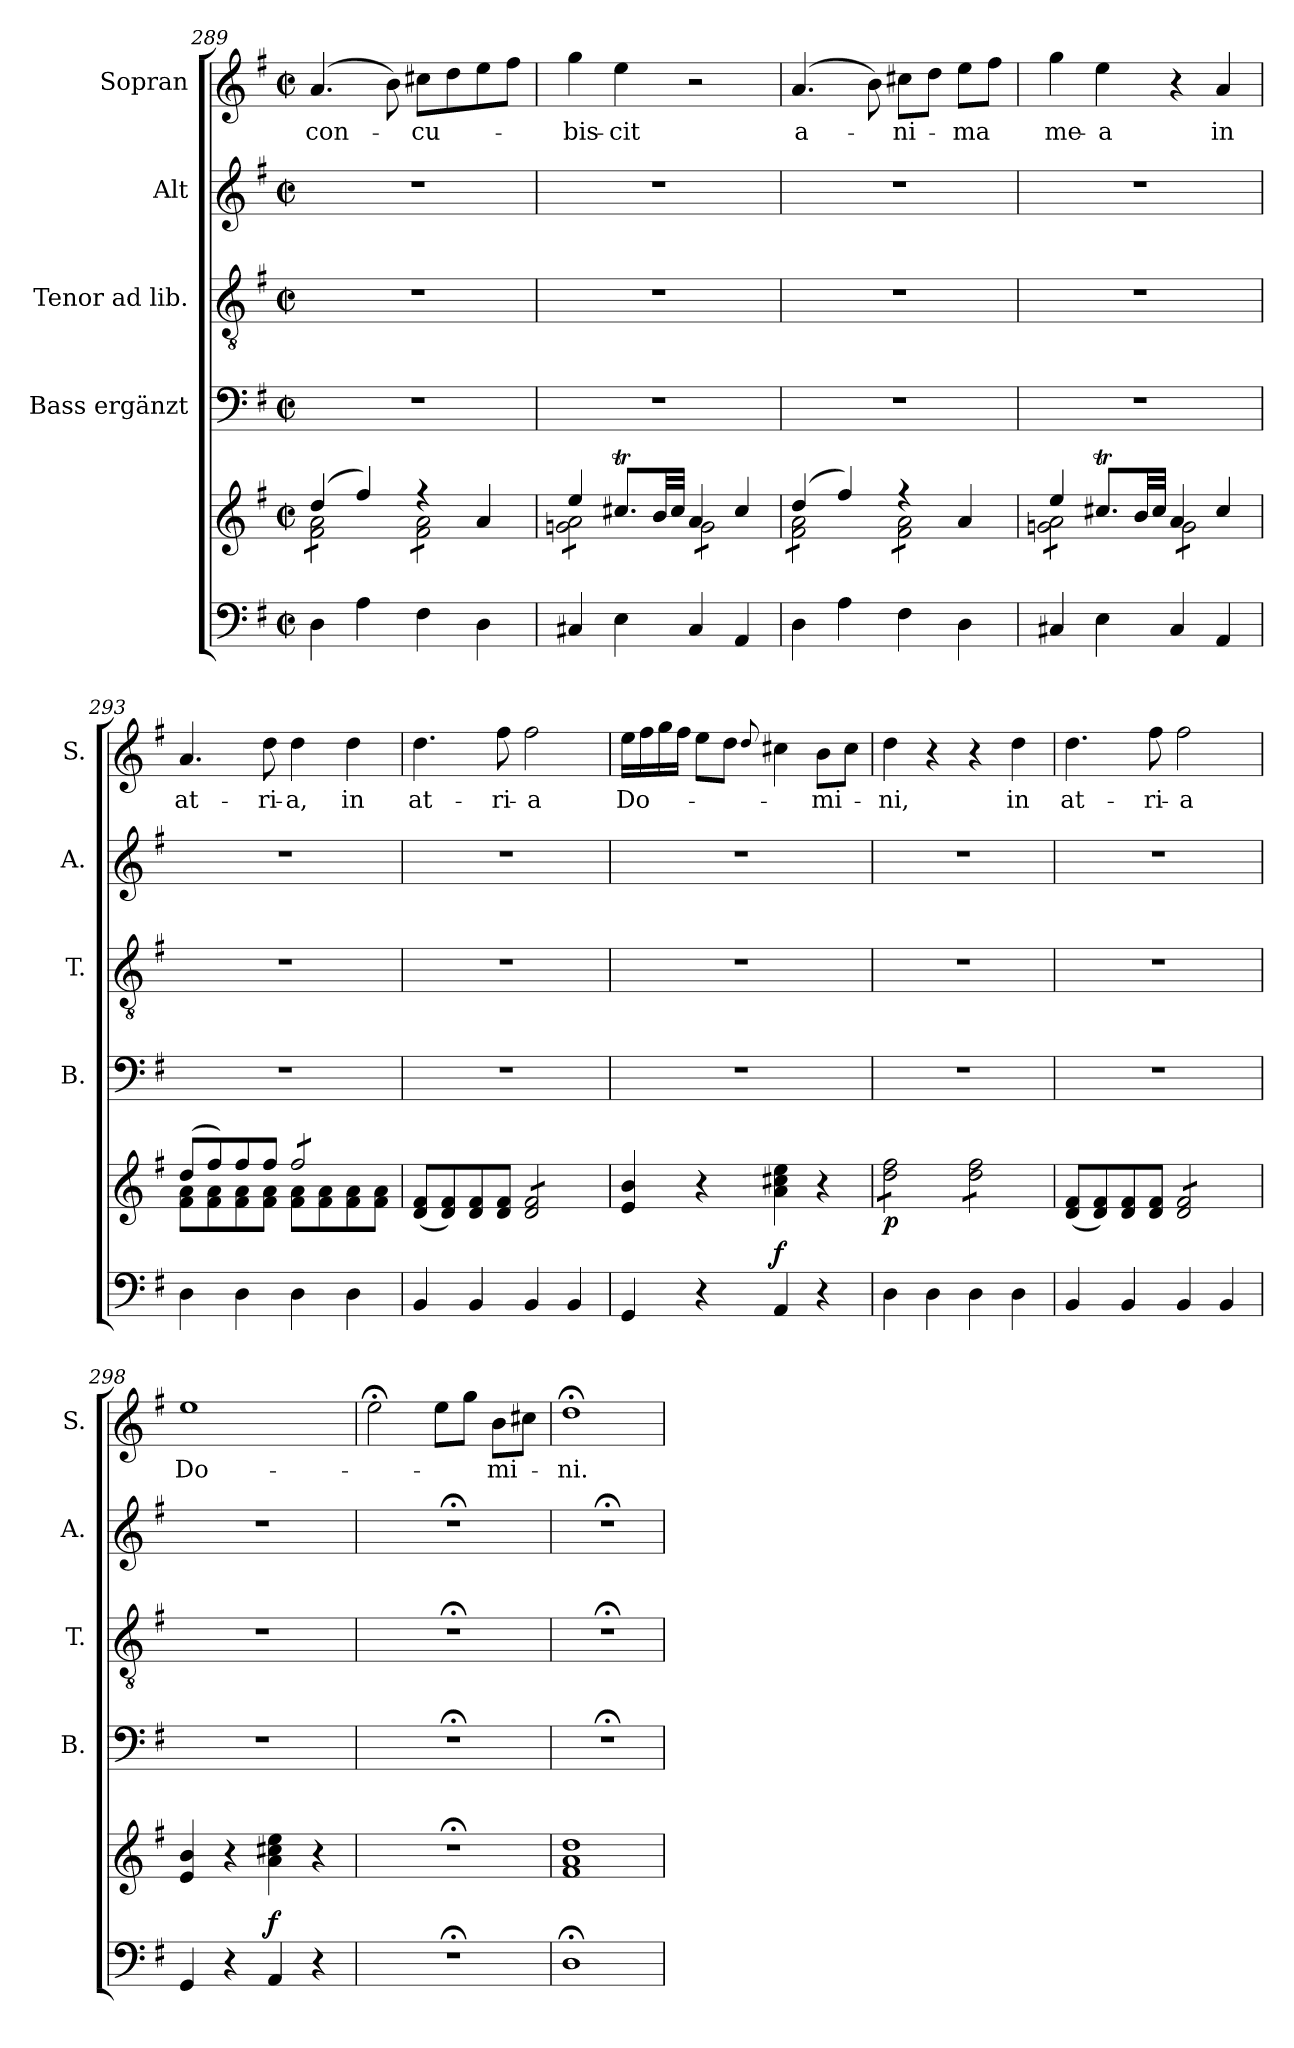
**kern	**kern	**dynam	**kern	**kern	**kern	**kern	**text
*part5	*part5	*part5	*part4	*part3	*part2	*part1	*part1
*staff6	*staff5	*staff5/6	*staff4	*staff3	*staff2	*staff1	*staff1
*	*	*	*I"Bass ergänzt	*I"Tenor ad lib.	*I"Alt	*I"Sopran	*
*	*	*	*I'B.	*I'T.	*I'A.	*I'S.	*
*clefF4	*clefG2	*	*clefF4	*clefGv2	*clefG2	*clefG2	*
*k[f#]	*k[f#]	*	*k[f#]	*k[f#]	*k[f#]	*k[f#]	*
*G:	*G:	*	*G:	*G:	*G:	*G:	*
*M2/2	*M2/2	*	*M2/2	*M2/2	*M2/2	*M2/2	*
*met(c|)	*met(c|)	*	*met(c|)	*met(c|)	*met(c|)	*met(c|)	*
=289	=289	=289	=289	=289	=289	=289	=289
*	*^	*	*	*	*	*	*
!	!	!	!	!	!	!	!	!LO:LY:b
*	*tremolo	*	*	*	*	*	*	*
4D\	(4dd/	8f#\ 8a\L	.	1r	1r	1r	(4.a/	con-
.	.	8f#\ 8a\	.	.	.	.	.	.
4A\	4ff#/)	8f#\ 8a\	.	.	.	.	.	.
.	.	8f#\ 8a\J	.	.	.	.	8b\)	.
!	!	!	!	!	!	!	!	!LO:LY:b
4F#\	4rff	8f#\ 8a\L	.	.	.	.	8cc#X\L	-cu-
.	.	8f#\ 8a\	.	.	.	.	8dd\	.
4D\	4a/	8f#\ 8a\	.	.	.	.	8ee\	.
.	.	8f#\ 8a\J	.	.	.	.	8ff#\J	.
!!LO:LB:g=z
=290	=290	=290	=290	=290	=290	=290	=290	=290
!	!	!	!	!	!	!	!	!LO:LY:b
4C#X/	4ee/	8gn\ 8a\L	.	1r	1r	1r	4gg\	-bis-
.	.	8gn\ 8a\	.	.	.	.	.	.
!	!	!	!	!	!	!	!	!LO:LY:b
4E\	8.cc#Xt/L	8gn\ 8a\	.	.	.	.	4ee\	-cit
.	.	8gn\ 8a\J	.	.	.	.	.	.
*	*Xtremolo	*	*	*	*	*	*	*
.	32b/LL	.	.	.	.	.	.	.
.	32cc#/JJJ	.	.	.	.	.	.	.
*	*tremolo	*	*	*	*	*	*	*
4C#/	4a/	8g\L	.	.	.	.	2r	.
.	.	8g\	.	.	.	.	.	.
4AA/	4cc#/	8g\	.	.	.	.	.	.
.	.	8g\J	.	.	.	.	.	.
=291	=291	=291	=291	=291	=291	=291	=291	=291
!	!	!	!	!	!	!	!	!LO:LY:b
4D\	(4dd/	8f#\ 8a\L	.	1r	1r	1r	(4.a/	a-
.	.	8f#\ 8a\	.	.	.	.	.	.
4A\	4ff#/)	8f#\ 8a\	.	.	.	.	.	.
.	.	8f#\ 8a\J	.	.	.	.	8b\)	.
!	!	!	!	!	!	!	!	!LO:LY:b
4F#\	4rff	8f#\ 8a\L	.	.	.	.	8cc#X\L	-ni-
.	.	8f#\ 8a\	.	.	.	.	8dd\J	.
!	!	!	!	!	!	!	!	!LO:LY:b
4D\	4a/	8f#\ 8a\	.	.	.	.	8ee\L	-ma
.	.	8f#\ 8a\J	.	.	.	.	8ff#\J	.
=292	=292	=292	=292	=292	=292	=292	=292	=292
!	!	!	!	!	!	!	!	!LO:LY:b
4C#X/	4ee/	8gn\ 8a\L	.	1r	1r	1r	4gg\	me-
.	.	8gn\ 8a\	.	.	.	.	.	.
!	!	!	!	!	!	!	!	!LO:LY:b
4E\	8.cc#Xt/L	8gn\ 8a\	.	.	.	.	4ee\	-a
.	.	8gn\ 8a\J	.	.	.	.	.	.
*	*Xtremolo	*	*	*	*	*	*	*
.	32b/LL	.	.	.	.	.	.	.
.	32cc#/JJJ	.	.	.	.	.	.	.
*	*tremolo	*	*	*	*	*	*	*
4C#/	4a/	8g\L	.	.	.	.	4r	.
.	.	8g\	.	.	.	.	.	.
!	!	!	!	!	!	!	!	!LO:LY:b
4AA/	4cc#/	8g\	.	.	.	.	4a/	in
.	.	8g\J	.	.	.	.	.	.
=293	=293	=293	=293	=293	=293	=293	=293	=293
!	!	!	!	!	!	!	!	!LO:LY:b
4D\	(>8dd/L	8f#\ 8a\L	.	1r	1r	1r	4.a/	at-
.	8ff#/)	8f#\ 8a\	.	.	.	.	.	.
4D\	8ff#/	8f#\ 8a\	.	.	.	.	.	.
!	!	!	!	!	!	!	!	!LO:LY:b
.	8ff#/J	8f#\ 8a\J	.	.	.	.	8dd\	-ri-
!	!	!	!	!	!	!	!	!LO:LY:b
4D\	8ff#/L	8f#\ 8a\L	.	.	.	.	4dd\	-a,
.	8ff#/	8f#\ 8a\	.	.	.	.	.	.
!	!	!	!	!	!	!	!	!LO:LY:b
4D\	8ff#/	8f#\ 8a\	.	.	.	.	4dd\	in
.	8ff#/J	8f#\ 8a\J	.	.	.	.	.	.
*	*Xtremolo	*	*	*	*	*	*	*
*	*v	*v	*	*	*	*	*	*
!!LO:PB:g=z
=294	=294	=294	=294	=294	=294	=294	=294
!	!	!	!	!	!	!	!LO:LY:b
4BB/	(<8d/ 8f#/L	.	1r	1r	1r	4.dd\	at-
.	8d/ 8f#/)	.	.	.	.	.	.
4BB/	8d/ 8f#/	.	.	.	.	.	.
!	!	!	!	!	!	!	!LO:LY:b
.	8d/ 8f#/J	.	.	.	.	8ff#\	-ri-
!	!	!	!	!	!	!	!LO:LY:b
*	*tremolo	*	*	*	*	*	*
4BB/	8d/ 8f#/L	.	.	.	.	2ff#\	-a
.	8d/ 8f#/	.	.	.	.	.	.
4BB/	8d/ 8f#/	.	.	.	.	.	.
.	8d/ 8f#/J	.	.	.	.	.	.
*	*Xtremolo	*	*	*	*	*	*
=295	=295	=295	=295	=295	=295	=295	=295
!	!	!	!	!	!	!	!LO:LY:b
4GG/	4e/ 4b/	.	1r	1r	1r	16ee\LL	Do-
.	.	.	.	.	.	16ff#\	.
.	.	.	.	.	.	16gg\	.
.	.	.	.	.	.	16ff#\JJ	.
4r	4r	.	.	.	.	8ee\L	.
.	.	.	.	.	.	8dd\J	.
.	.	.	.	.	.	8qqdd/	.
!	!	!LO:DY:a=2	!	!	!	!	!
4AA/	4a\ 4cc#X\ 4ee\	f	.	.	.	4cc#X\	.
!	!	!	!	!	!	!	!LO:LY:b
4r	4r	.	.	.	.	8b\L	-mi-
.	.	.	.	.	.	8cc#\J	.
=296	=296	=296	=296	=296	=296	=296	=296
!	!	!LO:DY:b	!	!	!	!	!LO:LY:b
*	*tremolo	*	*	*	*	*	*
4D\	8dd\ 8ff#\L	p	1r	1r	1r	4dd\	-ni,
.	8dd\ 8ff#\	.	.	.	.	.	.
4D\	8dd\ 8ff#\	.	.	.	.	4r	.
.	8dd\ 8ff#\J	.	.	.	.	.	.
4D\	8dd\ 8ff#\L	.	.	.	.	4r	.
.	8dd\ 8ff#\	.	.	.	.	.	.
!	!	!	!	!	!	!	!LO:LY:b
4D\	8dd\ 8ff#\	.	.	.	.	4dd\	in
.	8dd\ 8ff#\J	.	.	.	.	.	.
*	*Xtremolo	*	*	*	*	*	*
=297	=297	=297	=297	=297	=297	=297	=297
!	!	!	!	!	!	!	!LO:LY:b
4BB/	(<8d/ 8f#/L	.	1r	1r	1r	4.dd\	at-
.	8d/ 8f#/)	.	.	.	.	.	.
4BB/	8d/ 8f#/	.	.	.	.	.	.
!	!	!	!	!	!	!	!LO:LY:b
.	8d/ 8f#/J	.	.	.	.	8ff#\	-ri-
!	!	!	!	!	!	!	!LO:LY:b
*	*tremolo	*	*	*	*	*	*
4BB/	8d/ 8f#/L	.	.	.	.	2ff#\	-a
.	8d/ 8f#/	.	.	.	.	.	.
4BB/	8d/ 8f#/	.	.	.	.	.	.
.	8d/ 8f#/J	.	.	.	.	.	.
*	*Xtremolo	*	*	*	*	*	*
=298	=298	=298	=298	=298	=298	=298	=298
!	!	!	!	!	!	!	!LO:LY:b
4GG/	4e/ 4b/	.	1r	1r	1r	1ee	Do-
4r	4r	.	.	.	.	.	.
!	!	!LO:DY:a=2	!	!	!	!	!
4AA/	4a\ 4cc#X\ 4ee\	f	.	.	.	.	.
4r	4r	.	.	.	.	.	.
!!LO:LB:g=z
=299	=299	=299	=299	=299	=299	=299	=299
1r;<	1r;<	.	1r;<	1r;<	1r;<	2ee;<\	.
.	.	.	.	.	.	8ee\L	.
.	.	.	.	.	.	8gg\J	.
!	!	!	!	!	!	!	!LO:LY:b
.	.	.	.	.	.	8b\L	-mi-
.	.	.	.	.	.	8cc#X\J	.
=300	=300	=300	=300	=300	=300	=300	=300
!	!	!	!	!	!	!	!LO:LY:b
1D;<	1f# 1a 1dd	.	1r;<	1r;<	1r;<	1dd;<	-ni.
=	=	=	=	=	=	=	=
*-	*-	*-	*-	*-	*-	*-	*-
